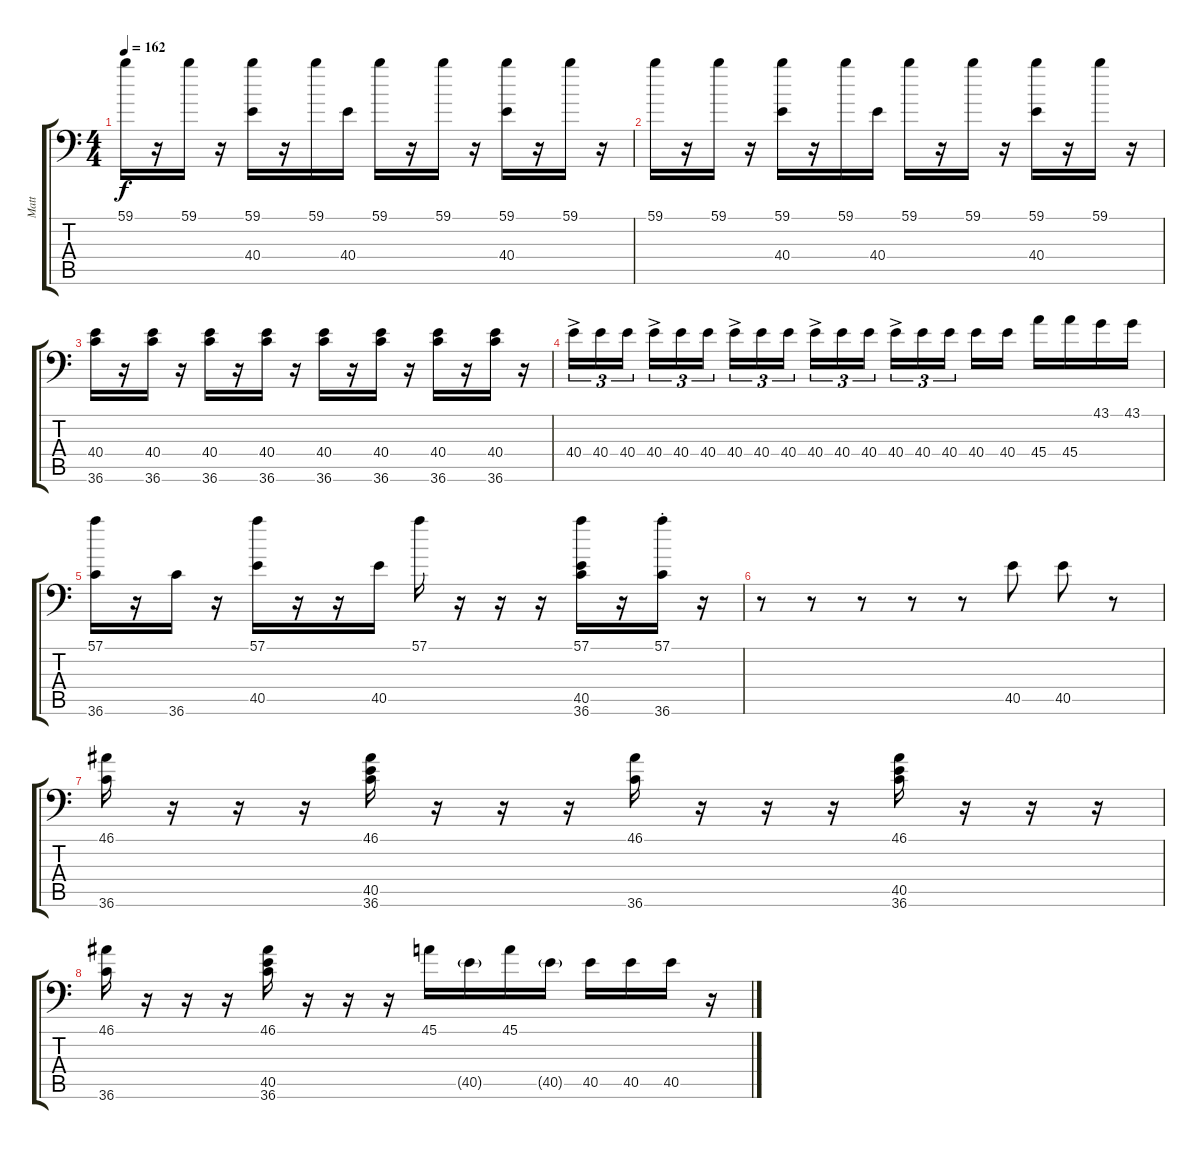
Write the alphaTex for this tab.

\track ("Matt" "Matt") {instrument acousticgrandpiano}
\staff {score tabs}
\tuning (C-1 C-1 C-1 C-1 C-1 C-1) {hide}
\ts (4 4)
\tempo 162
\clef f4
\ks c
59.1.16{dy f} r.16 59.1.16 r.16 (59.1 40.4).16 r.16 59.1.16 40.4.16 59.1.16 r.16 59.1.16 r.16 (59.1 40.4).16 r.16 59.1.16 r.16 |
59.1.16 r.16 59.1.16 r.16 (59.1 40.4).16 r.16 59.1.16 40.4.16 59.1.16 r.16 59.1.16 r.16 (59.1 40.4).16 r.16 59.1.16 r.16 |
(40.4 36.6).16 r.16 (40.4 36.6).16 r.16 (40.4 36.6).16 r.16 (40.4 36.6).16 r.16 (40.4 36.6).16 r.16 (40.4 36.6).16 r.16 (40.4 36.6).16 r.16 (40.4 36.6).16 r.16 |
40.4{ac}.16{tu (3 2)} 40.4.16{tu (3 2)} 40.4.16{tu (3 2)} 40.4{ac}.16{tu (3 2)} 40.4.16{tu (3 2)} 40.4.16{tu (3 2)} 40.4{ac}.16{tu (3 2)} 40.4.16{tu (3 2)} 40.4.16{tu (3 2)} 40.4{ac}.16{tu (3 2)} 40.4.16{tu (3 2)} 40.4.16{tu (3 2)} 40.4{ac}.16{tu (3 2)} 40.4.16{tu (3 2)} 40.4.16{tu (3 2)} 40.4.16 40.4.16 45.4.16 45.4.16 43.1.16 43.1.16 |
(57.1 36.6).16 r.16 36.6.16 r.16 (57.1 40.5).16 r.16 r.16 40.5.16 57.1.16 r.16 r.16 r.16 (57.1 40.5 36.6).16 r.16 (57.1{st} 36.6).16 r.16 |
r.8 r.8 r.8 r.8 r.8 40.5.8 40.5.8 r.8 |
(46.1 36.6).16 r.16 r.16 r.16 (46.1 40.5 36.6).16 r.16 r.16 r.16 (46.1 36.6).16 r.16 r.16 r.16 (46.1 40.5 36.6).16 r.16 r.16 r.16 |
(46.1 36.6).16 r.16 r.16 r.16 (46.1 40.5 36.6).16 r.16 r.16 r.16 45.1.16 40.5{g}.16 45.1.16 40.5{g}.16 40.5.16 40.5.16 40.5.16 r.16
